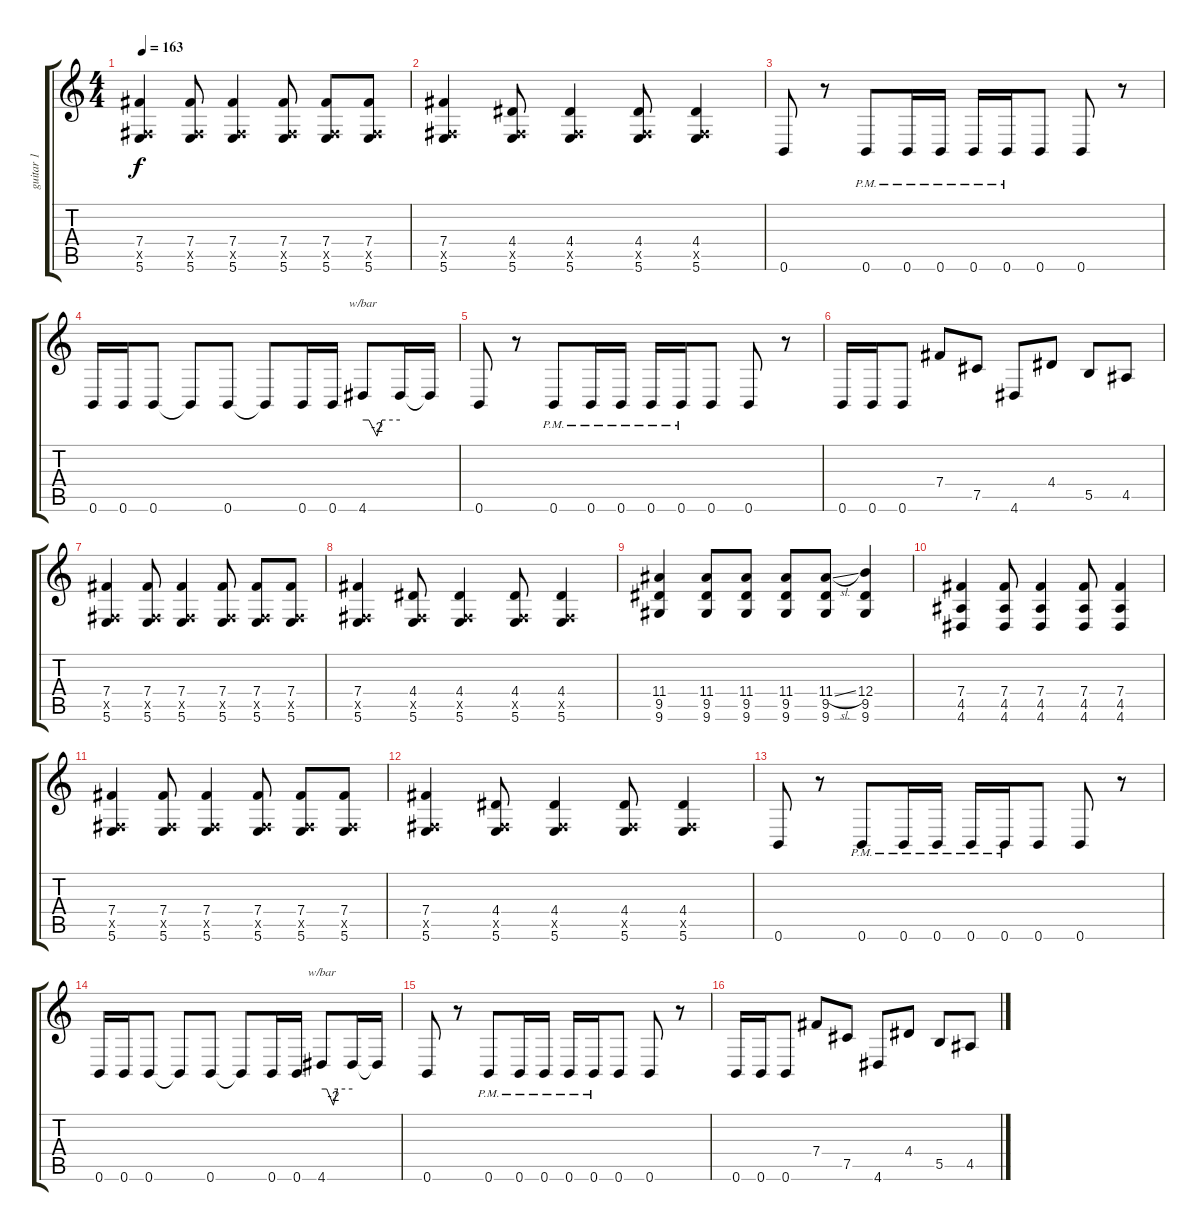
\track ("guitar 1" "guitar 1") {instrument distortionguitar}
\staff {score tabs}
\tuning (Db4 Ab3 E3 B2 Gb2 B1) {hide}
\ts (4 4)
\tempo 163
\clef g2
\ks c
(7.4 0.5{x} 5.6).4{dy f} (7.4 0.5{x} 5.6).8 (7.4 0.5{x} 5.6).4 (7.4 0.5{x} 5.6).8 (7.4 0.5{x} 5.6).8 (7.4 0.5{x} 5.6).8 |
(7.4 0.5{x} 5.6).4 (4.4 0.5{x} 5.6).8 (4.4 0.5{x} 5.6).4 (4.4 0.5{x} 5.6).8 (4.4 0.5{x} 5.6).4 |
0.6.8 r.8 0.6{pm}.8 0.6{pm}.16 0.6{pm}.16 0.6{pm}.16 0.6{pm}.16 0.6.8 0.6.8 r.8 |
0.6.16 0.6.16 0.6.8 0.6{t}.8 0.6.8 0.6{t}.8 0.6.16 0.6.16 4.6.8{tbe (custom default 0 0 10 0 23 -8 31 0 60 0)} 4.6{t}.16 4.6{t}.16 |
0.6.8 r.8 0.6{pm}.8 0.6{pm}.16 0.6{pm}.16 0.6{pm}.16 0.6{pm}.16 0.6.8 0.6.8 r.8 |
0.6.16 0.6.16 0.6.8 7.4.8 7.5.8 4.6.8 4.4.8 5.5.8 4.5.8 |
(7.4 0.5{x} 5.6).4 (7.4 0.5{x} 5.6).8 (7.4 0.5{x} 5.6).4 (7.4 0.5{x} 5.6).8 (7.4 0.5{x} 5.6).8 (7.4 0.5{x} 5.6).8 |
(7.4 0.5{x} 5.6).4 (4.4 0.5{x} 5.6).8 (4.4 0.5{x} 5.6).4 (4.4 0.5{x} 5.6).8 (4.4 0.5{x} 5.6).4 |
(11.4 9.5 9.6).4 (11.4 9.5 9.6).8 (11.4 9.5 9.6).8 (11.4 9.5 9.6).8 (11.4{sl} 9.5 9.6).8 (12.4 9.5 9.6).4 |
(7.4 4.5 4.6).4 (7.4 4.5 4.6).8 (7.4 4.5 4.6).4 (7.4 4.5 4.6).8 (7.4 4.5 4.6).4 |
(7.4 0.5{x} 5.6).4 (7.4 0.5{x} 5.6).8 (7.4 0.5{x} 5.6).4 (7.4 0.5{x} 5.6).8 (7.4 0.5{x} 5.6).8 (7.4 0.5{x} 5.6).8 |
(7.4 0.5{x} 5.6).4 (4.4 0.5{x} 5.6).8 (4.4 0.5{x} 5.6).4 (4.4 0.5{x} 5.6).8 (4.4 0.5{x} 5.6).4 |
0.6.8 r.8 0.6{pm}.8 0.6{pm}.16 0.6{pm}.16 0.6{pm}.16 0.6{pm}.16 0.6.8 0.6.8 r.8 |
0.6.16 0.6.16 0.6.8 0.6{t}.8 0.6.8 0.6{t}.8 0.6.16 0.6.16 4.6.8{tbe (custom default 0 0 10 0 23 -8 31 0 60 0)} 4.6{t}.16 4.6{t}.16 |
0.6.8 r.8 0.6{pm}.8 0.6{pm}.16 0.6{pm}.16 0.6{pm}.16 0.6{pm}.16 0.6.8 0.6.8 r.8 |
0.6.16 0.6.16 0.6.8 7.4.8 7.5.8 4.6.8 4.4.8 5.5.8 4.5.8
